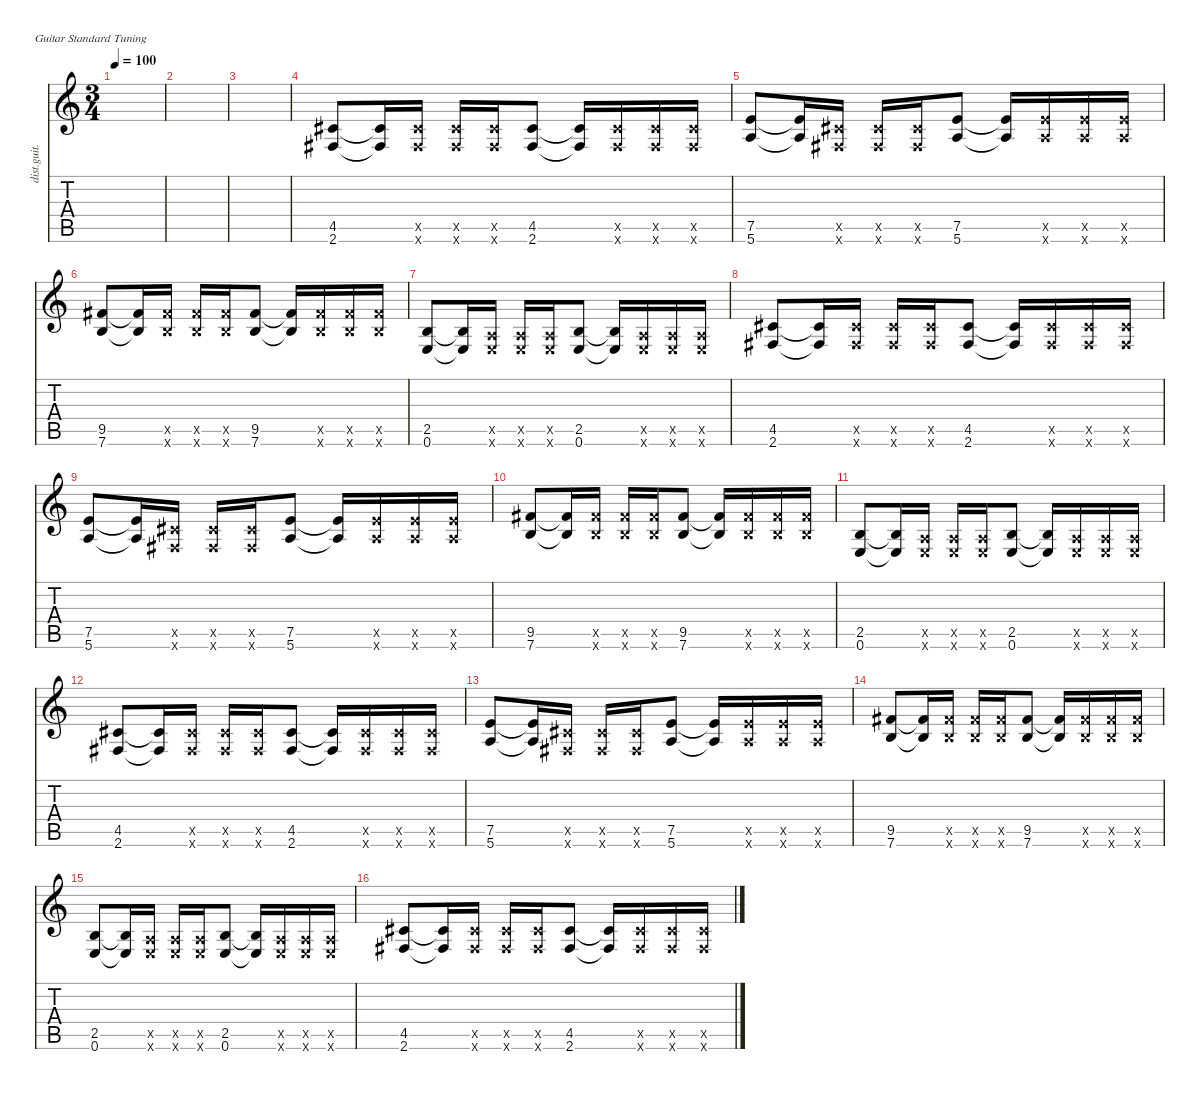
\defaultSystemsLayout 4
\hideDynamics
\bracketExtendMode nobrackets
\otherSystemsTrackNameOrientation horizontal
\track ("Distortion Guitar" "dist.guit.") {instrument distortionguitar}
\staff {score tabs}
\tuning (E4 B3 G3 D3 A2 E2)
\ts (3 4)
\tempo 100
\clef g2
\ks c
|
|
|
(2.6{acc #} 4.5{acc #}).8{beam Up} (4.5{t acc #} 2.6{t acc #}).16{beam Up} (4.5{x acc #} 2.6{x acc #}).16{beam Up} (4.5{x acc #} 2.6{x acc #}).16{beam Up} (4.5{x acc #} 2.6{x acc #}).16{beam Up} (2.6{acc #} 4.5{acc #}).8{beam Up} (2.6{t acc #} 4.5{t acc #}).16{beam Up} (4.5{x acc #} 2.6{x acc #}).16{beam Up} (4.5{x acc #} 2.6{x acc #}).16{beam Up} (4.5{x acc #} 2.6{x acc #}).16{beam Up} |
(5.6 7.5).8{beam Up} (7.5{t} 5.6{t}).16{beam Up} (4.5{x acc #} 2.6{x acc #}).16{beam Up} (4.5{x acc #} 2.6{x acc #}).16{beam Up} (4.5{x acc #} 2.6{x acc #}).16{beam Up} (5.6 7.5).8{beam Up} (5.6{t} 7.5{t}).16{beam Up} (7.5{x} 5.6{x}).16{beam Up} (7.5{x} 5.6{x}).16{beam Up} (7.5{x} 5.6{x}).16{beam Up} |
(9.5{acc #} 7.6).8{beam Up} (9.5{t acc #} 7.6{t}).16{beam Up} (9.5{x acc #} 7.6{x}).16{beam Up} (9.5{x acc #} 7.6{x}).16{beam Up} (9.5{x acc #} 7.6{x}).16{beam Up} (9.5{acc #} 7.6).8{beam Up} (9.5{t acc #} 7.6{t}).16{beam Up} (9.5{x acc #} 7.6{x}).16{beam Up} (9.5{x acc #} 7.6{x}).16{beam Up} (9.5{x acc #} 7.6{x}).16{beam Up} |
(2.5 0.6).8{beam Up} (2.5{t} 0.6{t}).16{beam Up} (0.5{x} 0.6{x}).16{beam Up} (0.5{x} 0.6{x}).16{beam Up} (0.5{x} 0.6{x}).16{beam Up} (2.5 0.6).8{beam Up} (2.5{t} 0.6{t}).16{beam Up} (0.5{x} 0.6{x}).16{beam Up} (0.5{x} 0.6{x}).16{beam Up} (0.5{x} 0.6{x}).16{beam Up} |
(2.6{acc #} 4.5{acc #}).8{beam Up} (4.5{t acc #} 2.6{t acc #}).16{beam Up} (4.5{x acc #} 2.6{x acc #}).16{beam Up} (4.5{x acc #} 2.6{x acc #}).16{beam Up} (4.5{x acc #} 2.6{x acc #}).16{beam Up} (2.6{acc #} 4.5{acc #}).8{beam Up} (2.6{t acc #} 4.5{t acc #}).16{beam Up} (4.5{x acc #} 2.6{x acc #}).16{beam Up} (4.5{x acc #} 2.6{x acc #}).16{beam Up} (4.5{x acc #} 2.6{x acc #}).16{beam Up} |
(5.6 7.5).8{beam Up} (7.5{t} 5.6{t}).16{beam Up} (4.5{x acc #} 2.6{x acc #}).16{beam Up} (4.5{x acc #} 2.6{x acc #}).16{beam Up} (4.5{x acc #} 2.6{x acc #}).16{beam Up} (5.6 7.5).8{beam Up} (5.6{t} 7.5{t}).16{beam Up} (7.5{x} 5.6{x}).16{beam Up} (7.5{x} 5.6{x}).16{beam Up} (7.5{x} 5.6{x}).16{beam Up} |
(9.5{acc #} 7.6).8{beam Up} (9.5{t acc #} 7.6{t}).16{beam Up} (9.5{x acc #} 7.6{x}).16{beam Up} (9.5{x acc #} 7.6{x}).16{beam Up} (9.5{x acc #} 7.6{x}).16{beam Up} (9.5{acc #} 7.6).8{beam Up} (9.5{t acc #} 7.6{t}).16{beam Up} (9.5{x acc #} 7.6{x}).16{beam Up} (9.5{x acc #} 7.6{x}).16{beam Up} (9.5{x acc #} 7.6{x}).16{beam Up} |
(2.5 0.6).8{beam Up} (2.5{t} 0.6{t}).16{beam Up} (0.5{x} 0.6{x}).16{beam Up} (0.5{x} 0.6{x}).16{beam Up} (0.5{x} 0.6{x}).16{beam Up} (2.5 0.6).8{beam Up} (2.5{t} 0.6{t}).16{beam Up} (0.5{x} 0.6{x}).16{beam Up} (0.5{x} 0.6{x}).16{beam Up} (0.5{x} 0.6{x}).16{beam Up} |
(2.6{acc #} 4.5{acc #}).8{beam Up} (4.5{t acc #} 2.6{t acc #}).16{beam Up} (4.5{x acc #} 2.6{x acc #}).16{beam Up} (4.5{x acc #} 2.6{x acc #}).16{beam Up} (4.5{x acc #} 2.6{x acc #}).16{beam Up} (2.6{acc #} 4.5{acc #}).8{beam Up} (2.6{t acc #} 4.5{t acc #}).16{beam Up} (4.5{x acc #} 2.6{x acc #}).16{beam Up} (4.5{x acc #} 2.6{x acc #}).16{beam Up} (4.5{x acc #} 2.6{x acc #}).16{beam Up} |
(5.6 7.5).8{beam Up} (7.5{t} 5.6{t}).16{beam Up} (4.5{x acc #} 2.6{x acc #}).16{beam Up} (4.5{x acc #} 2.6{x acc #}).16{beam Up} (4.5{x acc #} 2.6{x acc #}).16{beam Up} (5.6 7.5).8{beam Up} (5.6{t} 7.5{t}).16{beam Up} (7.5{x} 5.6{x}).16{beam Up} (7.5{x} 5.6{x}).16{beam Up} (7.5{x} 5.6{x}).16{beam Up} |
(9.5{acc #} 7.6).8{beam Up} (9.5{t acc #} 7.6{t}).16{beam Up} (9.5{x acc #} 7.6{x}).16{beam Up} (9.5{x acc #} 7.6{x}).16{beam Up} (9.5{x acc #} 7.6{x}).16{beam Up} (9.5{acc #} 7.6).8{beam Up} (9.5{t acc #} 7.6{t}).16{beam Up} (9.5{x acc #} 7.6{x}).16{beam Up} (9.5{x acc #} 7.6{x}).16{beam Up} (9.5{x acc #} 7.6{x}).16{beam Up} |
(2.5 0.6).8{beam Up} (2.5{t} 0.6{t}).16{beam Up} (0.5{x} 0.6{x}).16{beam Up} (0.5{x} 0.6{x}).16{beam Up} (0.5{x} 0.6{x}).16{beam Up} (2.5 0.6).8{beam Up} (2.5{t} 0.6{t}).16{beam Up} (0.5{x} 0.6{x}).16{beam Up} (0.5{x} 0.6{x}).16{beam Up} (0.5{x} 0.6{x}).16{beam Up} |
(2.6{acc #} 4.5{acc #}).8{beam Up} (4.5{t acc #} 2.6{t acc #}).16{beam Up} (4.5{x acc #} 2.6{x acc #}).16{beam Up} (4.5{x acc #} 2.6{x acc #}).16{beam Up} (4.5{x acc #} 2.6{x acc #}).16{beam Up} (2.6{acc #} 4.5{acc #}).8{beam Up} (2.6{t acc #} 4.5{t acc #}).16{beam Up} (4.5{x acc #} 2.6{x acc #}).16{beam Up} (4.5{x acc #} 2.6{x acc #}).16{beam Up} (4.5{x acc #} 2.6{x acc #}).16{beam Up}
